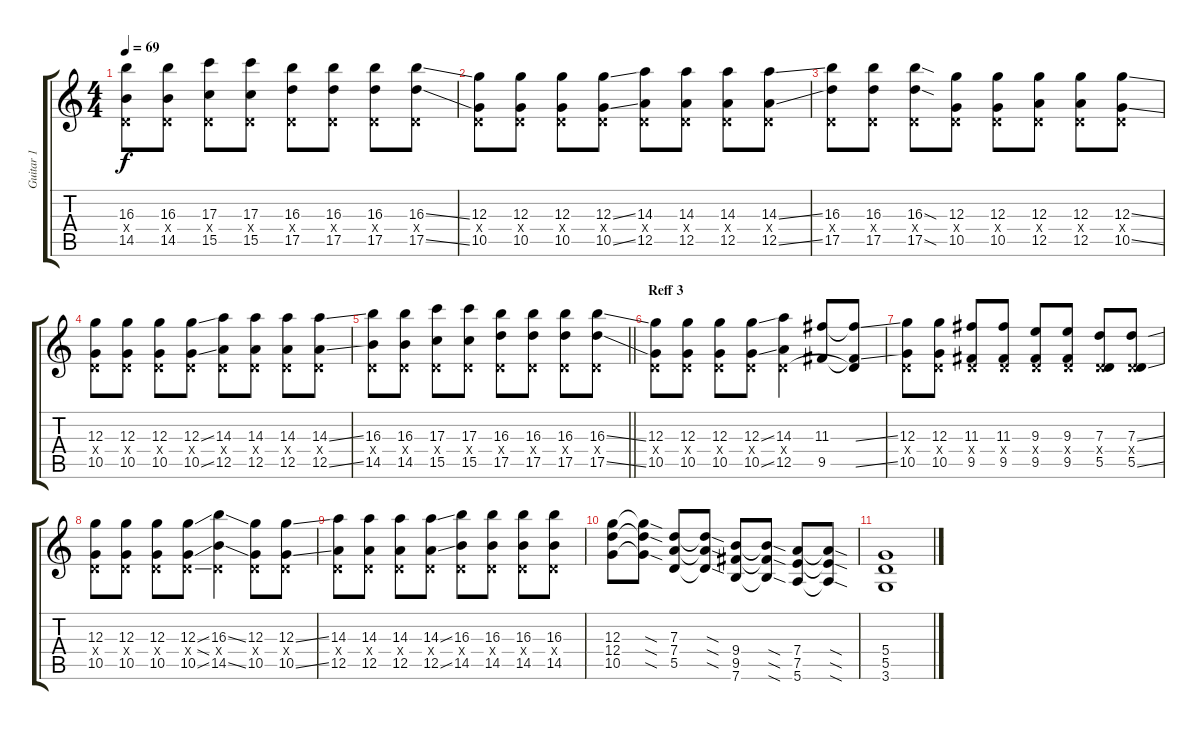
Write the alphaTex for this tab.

\track ("Guitar 1" "Guitar 1") {instrument electricguitarclean}
\staff {score tabs}
\tuning (E4 B3 G3 D3 A2 E2) {hide}
\ts (4 4)
\tempo 69
\clef g2
\ks c
(16.3 0.4{x} 14.5).8{dy f} (16.3 0.4{x} 14.5).8 (17.3 0.4{x} 15.5).8 (17.3 0.4{x} 15.5).8 (16.3 0.4{x} 17.5).8 (16.3 0.4{x} 17.5).8 (16.3 0.4{x} 17.5).8 (16.3{ss} 0.4{x} 17.5{ss}).8 |
(12.3 0.4{x} 10.5).8 (12.3 0.4{x} 10.5).8 (12.3 0.4{x} 10.5).8 (12.3{ss} 0.4{x} 10.5{ss}).8 (14.3 0.4{x} 12.5).8 (14.3 0.4{x} 12.5).8 (14.3 0.4{x} 12.5).8 (14.3{ss} 0.4{x} 12.5{ss}).8 |
(16.3 0.4{x} 17.5).8 (16.3 0.4{x} 17.5).8 (16.3{sod} 0.4{x} 17.5{sod}).8 (12.3 0.4{x} 10.5).8 (12.3 0.4{x} 10.5).8 (12.3 0.4{x} 12.5).8 (12.3 0.4{x} 12.5).8 (12.3{ss} 0.4{x} 10.5{ss}).8 |
(12.3 0.4{x} 10.5).8 (12.3 0.4{x} 10.5).8 (12.3 0.4{x} 10.5).8 (12.3{ss} 0.4{x} 10.5{ss}).8 (14.3 0.4{x} 12.5).8 (14.3 0.4{x} 12.5).8 (14.3 0.4{x} 12.5).8 (14.3{ss} 0.4{x} 12.5{ss}).8 |
\barLineRight lightlight
(16.3 0.4{x} 14.5).8 (16.3 0.4{x} 14.5).8 (17.3 0.4{x} 15.5).8 (17.3 0.4{x} 15.5).8 (16.3 0.4{x} 17.5).8 (16.3 0.4{x} 17.5).8 (16.3 0.4{x} 17.5).8 (16.3{ss} 0.4{x} 17.5{ss}).8 |
\section ("" "Reff 3")
(12.3 0.4{x} 10.5).8 (12.3 0.4{x} 10.5).8 (12.3 0.4{x} 10.5).8 (12.3{ss} 0.4{x} 10.5{ss}).8 (14.3 0.4{x} 12.5).4 (11.3 9.5).8 (11.3{ss t} 0.4{t} 9.5{ss t}).8 |
(12.3 0.4{x} 10.5).8 (12.3 0.4{x} 10.5).8 (11.3 0.4{x} 9.5).8 (11.3 0.4{x} 9.5).8 (9.3 0.4{x} 9.5).8 (9.3 0.4{x} 9.5).8 (7.3 0.4{x} 5.5).8 (7.3{ss} 0.4{x} 5.5{ss}).8 |
(12.3 0.4{x} 10.5).8 (12.3 0.4{x} 10.5).8 (12.3 0.4{x} 10.5).8 (12.3{ss} 0.4{ss x} 10.5{ss}).8 (16.3{ss} 0.4{x} 14.5{ss}).4 (12.3 0.4{x} 10.5).8 (12.3{ss} 0.4{x} 10.5{ss}).8 |
(14.3 0.4{x} 12.5).8 (14.3 0.4{x} 12.5).8 (14.3 0.4{x} 12.5).8 (14.3{ss} 0.4{x} 12.5{ss}).8 (16.3 0.4{x} 14.5).8 (16.3 0.4{x} 14.5).8 (16.3 0.4{x} 14.5).8 (16.3 0.4{x} 14.5).8 |
(12.3 12.4 10.5).8 (12.3{sod t} 12.4{sod t} 10.5{sod t}).8 (7.3 7.4 5.5).8 (7.3{sod t} 7.4{sod t} 5.5{sod t}).8 (9.4 9.5 7.6).8 (9.4{sod t} 9.5{sod t} 7.6{sod t}).8 (7.4 7.5 5.6).8 (7.4{sod t} 7.5{sod t} 5.6{sod t}).8 |
(5.4 5.5 3.6).1
